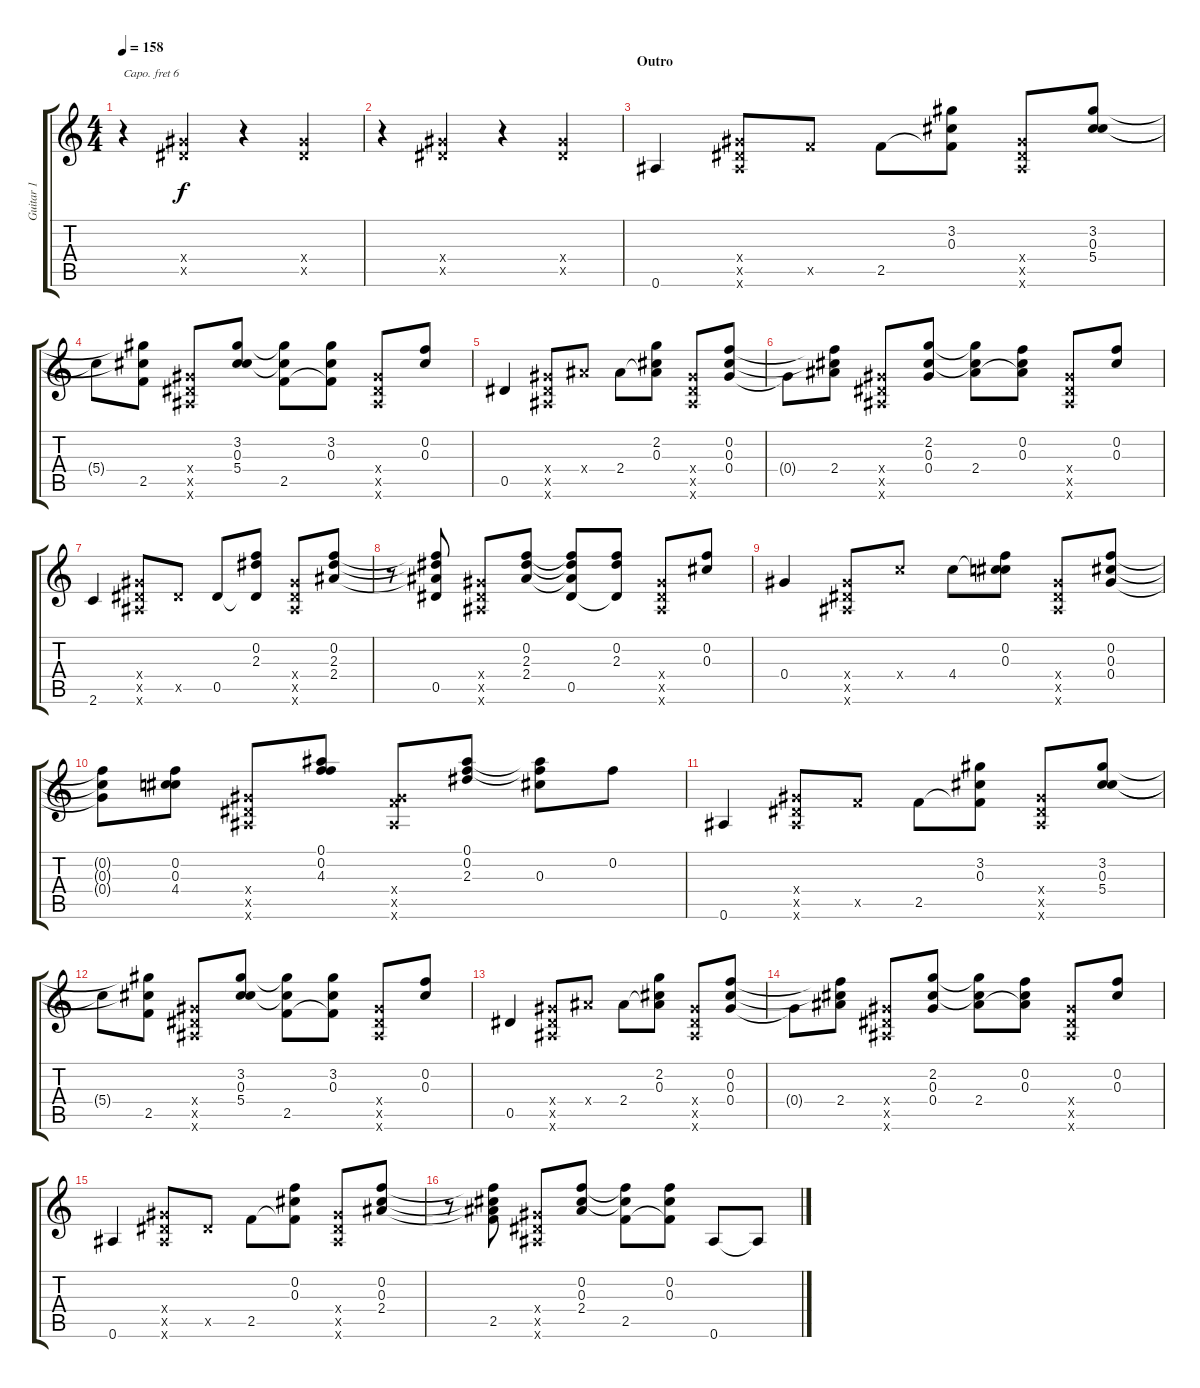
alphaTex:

\track ("Guitar 1" "Guitar 1") {instrument acousticguitarnylon}
\staff {score tabs}
\capo 6
\tuning (E4 B3 G3 D3 A2 E2) {hide}
\ts (4 4)
\tempo 158
\clef g2
\ks c
r.4{dy f} (0.4{x} 0.5{x}).4 r.4 (0.4{x} 0.5{x}).4 |
r.4 (0.4{x} 0.5{x}).4 r.4 (0.4{x} 0.5{x}).4 |
\section ("" "Outro")
0.6.4{volume 9} (0.4{x} 0.5{x} 0.6{x}).8 2.5{x}.8 2.5.8 (3.2 0.3 2.5{t}).8 (0.4{x} 0.5{x} 0.6{x}).8 (3.2 0.3 5.4).8 |
5.4{t}.8 (3.2{t} 0.3{t} 2.5).8 (0.4{x} 0.5{x} 0.6{x}).8 (3.2 0.3 5.4).8 (3.2{t} 0.3{t} 2.5).8 (3.2 0.3 2.5{t}).8 (0.4{x} 0.5{x} 0.6{x}).8 (0.2 0.3).8 |
0.5.4 (0.4{x} 0.5{x} 0.6{x}).8 2.4{x}.8 2.4.8 (2.2 0.3 2.4{t}).8 (0.4{x} 0.5{x} 0.6{x}).8 (0.2 0.3 0.4).8 |
0.4{t}.8 (0.2{t} 0.3{t} 2.4).8 (0.4{x} 0.5{x} 0.6{x}).8 (2.2 0.3 0.4).8 (2.2{t} 0.3{t} 2.4).8 (0.2 0.3 2.4{t}).8 (0.4{x} 0.5{x} 0.6{x}).8 (0.2 0.3).8 |
2.6.4 (0.4{x} 0.5{x} 0.6{x}).8 0.5{x}.8 0.5.8 (0.2 2.3 0.5{t}).8 (0.4{x} 0.5{x} 0.6{x}).8 (0.2 2.3 2.4).8 |
r.8 (0.2{t} 2.3{t} 2.4{t} 0.5).8 (0.4{x} 0.5{x} 0.6{x}).8 (0.2 2.3 2.4).8 (0.2{t} 2.3{t} 2.4{t} 0.5).8 (0.2 2.3 0.5{t}).8 (0.4{x} 0.5{x} 0.6{x}).8 (0.2 0.3).8 |
0.4.4 (0.4{x} 0.5{x} 0.6{x}).8 4.4{x}.8 4.4.8 (0.2 0.3 4.4{t}).8 (0.4{x} 0.5{x} 0.6{x}).8 (0.2 0.3 0.4).8 |
(0.2{t} 0.3{t} 0.4{t}).8 (0.2 0.3 4.4).8 (0.4{x} 0.5{x} 0.6{x}).8 (0.1 0.2 4.3).8 (0.4{x} 2.5{x} 0.6{x}).8 (0.1 0.2 2.3).8 (0.1{t} 0.2{t} 0.3).8 0.2.8 |
0.6.4 (0.4{x} 0.5{x} 0.6{x}).8 2.5{x}.8 2.5.8 (3.2 0.3 2.5{t}).8 (0.4{x} 0.5{x} 0.6{x}).8 (3.2 0.3 5.4).8 |
5.4{t}.8 (3.2{t} 0.3{t} 2.5).8 (0.4{x} 0.5{x} 0.6{x}).8 (3.2 0.3 5.4).8 (3.2{t} 0.3{t} 2.5).8 (3.2 0.3 2.5{t}).8 (0.4{x} 0.5{x} 0.6{x}).8 (0.2 0.3).8 |
0.5.4 (0.4{x} 0.5{x} 0.6{x}).8 2.4{x}.8 2.4.8 (2.2 0.3 2.4{t}).8 (0.4{x} 0.5{x} 0.6{x}).8 (0.2 0.3 0.4).8 |
0.4{t}.8 (0.2{t} 0.3{t} 2.4).8 (0.4{x} 0.5{x} 0.6{x}).8 (2.2 0.3 0.4).8 (2.2{t} 0.3{t} 2.4).8 (0.2 0.3 2.4{t}).8 (0.4{x} 0.5{x} 0.6{x}).8 (0.2 0.3).8 |
0.6.4 (0.4{x} 0.5{x} 0.6{x}).8 0.5{x}.8 2.5.8 (0.2 0.3 2.5{t}).8 (0.4{x} 0.5{x} 0.6{x}).8 (0.2 0.3 2.4).8 |
r.8 (0.2{t} 0.3{t} 2.4{t} 2.5).8 (0.4{x} 0.5{x} 0.6{x}).8 (0.2 0.3 2.4).8 (0.2{t} 0.3{t} 2.5).8 (0.2 0.3 2.5{t}).8 0.6.8 0.6{t}.8
